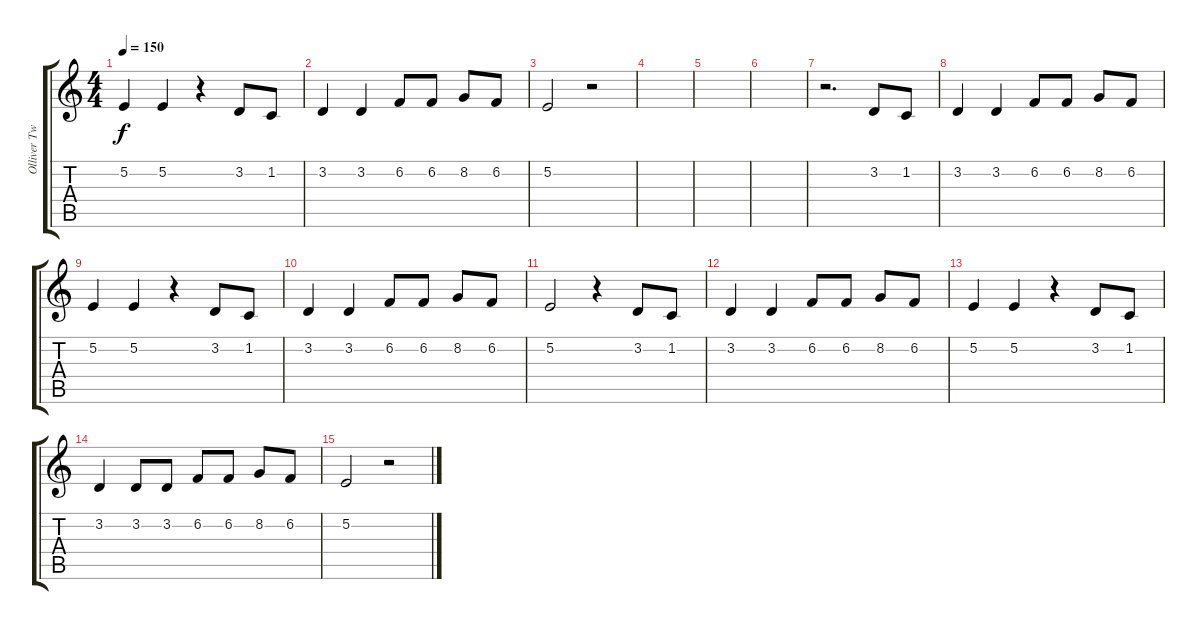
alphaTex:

\track ("Olliver Twisted" "Olliver Tw") {instrument sopranosax}
\staff {score tabs}
\tuning (E4 B3 G3 D3 A2 E2) {hide}
\ts (4 4)
\tempo 150
\clef g2
\ks c
5.2.4{dy f} 5.2.4 r.4 3.2.8 1.2.8 |
3.2.4 3.2.4 6.2.8 6.2.8 8.2.8 6.2.8 |
5.2.2 r.2 |
|
|
|
r.2{d} 3.2.8 1.2.8 |
3.2.4 3.2.4 6.2.8 6.2.8 8.2.8 6.2.8 |
5.2.4 5.2.4 r.4 3.2.8 1.2.8 |
3.2.4 3.2.4 6.2.8 6.2.8 8.2.8 6.2.8 |
5.2.2 r.4 3.2.8 1.2.8 |
3.2.4 3.2.4 6.2.8 6.2.8 8.2.8 6.2.8 |
5.2.4 5.2.4 r.4 3.2.8 1.2.8 |
3.2.4 3.2.8 3.2.8 6.2.8 6.2.8 8.2.8 6.2.8 |
5.2.2 r.2
